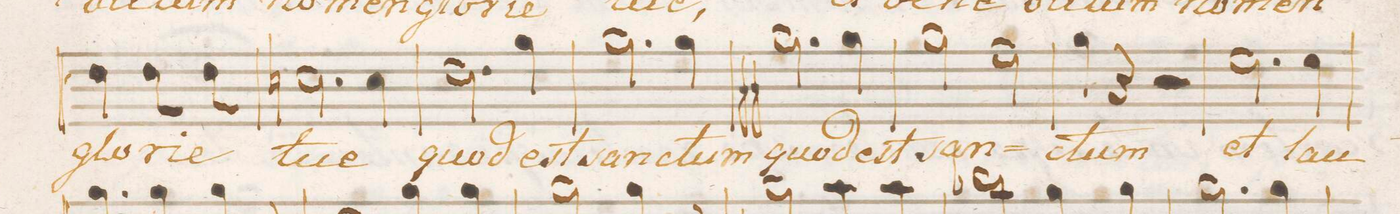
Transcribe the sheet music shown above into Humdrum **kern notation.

**kern	**text	**dynam
*I"Alto.	*	*
*clefC3	*	*
*k[b-e-a-d-]	*	*
*met(C.)	*	*
*M4/4	*	*
4e-\	glo-	.
8e-\	-ri-	.
8e-\	-e	.
=32	=32	=32
2.dn\	tu-	.
4d\	-e,	.
=33	=33	=33
2.e-\	quod	.
4a-\	est	.
=34	=34	=34
2.a-\	san-	.
4a-\	-ctum	.
=35	=35	=35
2.a-\	quod	ff
4a-\	est	.
=36	=36	=36
2a-\	san-	.
2g\	.	.
=37	=37	=37
4a-\	-ctum	.
4r	.	.
2r	.	.
=38	=38	=38
2.f\	et	.
4f\	lau-	.
=39	=39	=39
*-	*-	*-
